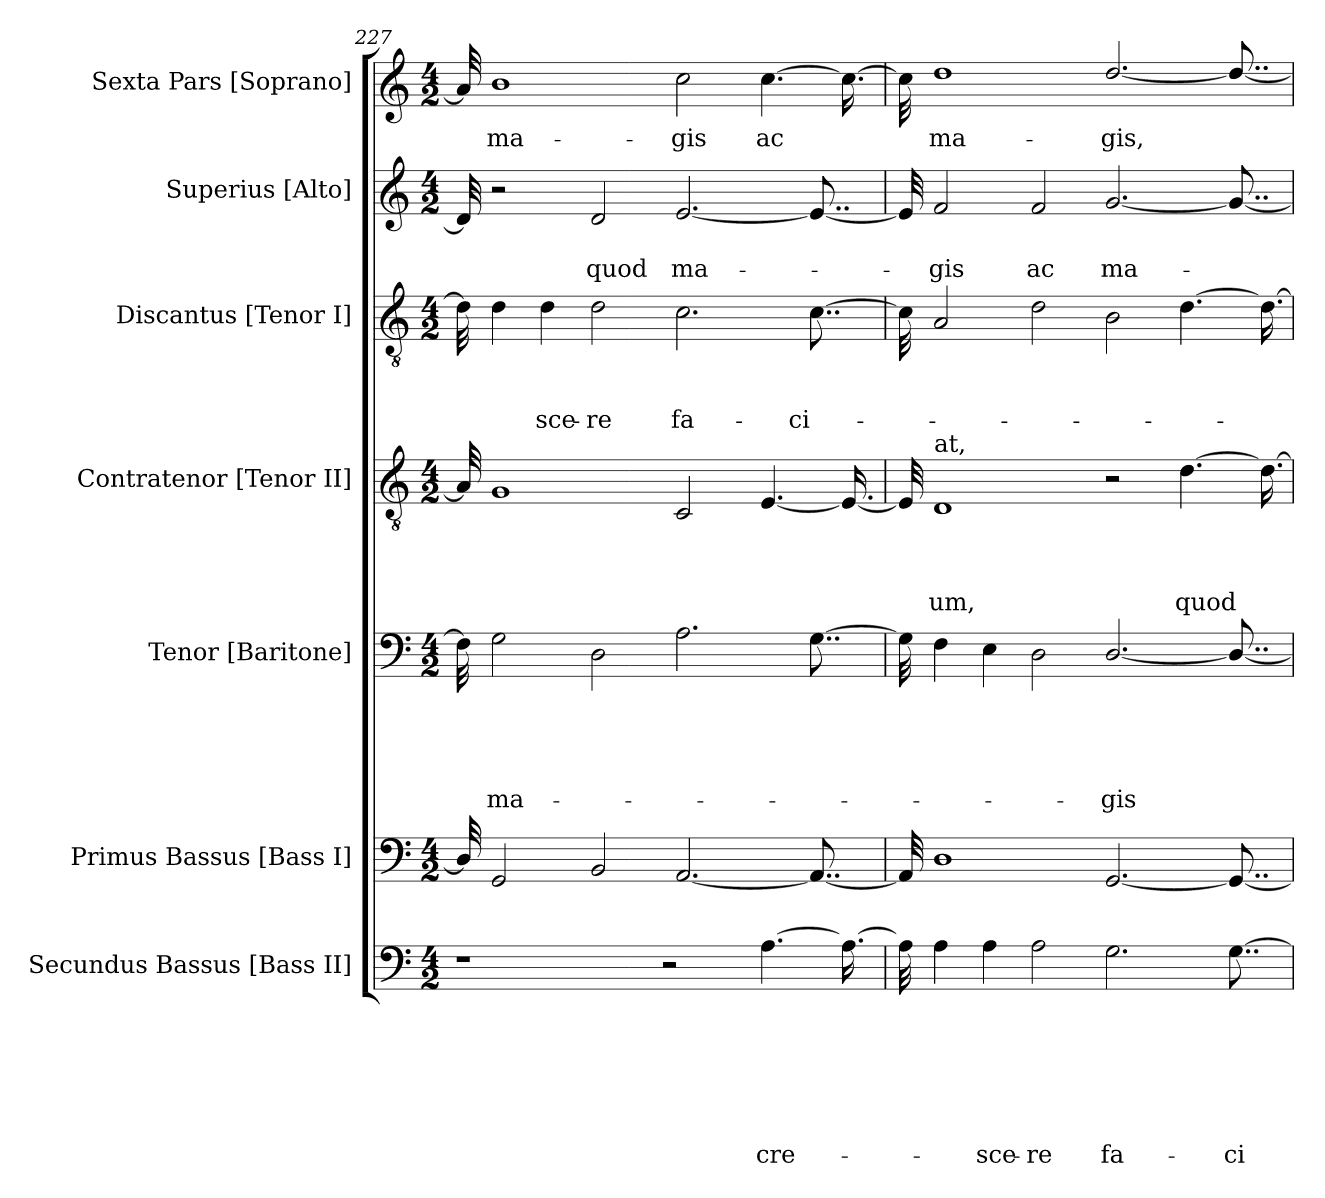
**kern	**text	**text	**text	**text	**text	**text	**text	**kern	**kern	**text	**text	**text	**text	**text	**kern	**text	**text	**text	**text	**kern	**text	**text	**text	**kern	**text	**text	**kern	**text
*part7	*part7	*part7	*part7	*part7	*part7	*part7	*part7	*part6	*part5	*part5	*part5	*part5	*part5	*part5	*part4	*part4	*part4	*part4	*part4	*part3	*part3	*part3	*part3	*part2	*part2	*part2	*part1	*part1
*staff7	*staff7	*staff7	*staff7	*staff7	*staff7	*staff7	*staff7	*staff6	*staff5	*staff5	*staff5	*staff5	*staff5	*staff5	*staff4	*staff4	*staff4	*staff4	*staff4	*staff3	*staff3	*staff3	*staff3	*staff2	*staff2	*staff2	*staff1	*staff1
*I"Secundus Bassus [Bass II]	*	*	*	*	*	*	*	*I"Primus Bassus [Bass I]	*I"Tenor [Baritone]	*	*	*	*	*	*I"Contratenor [Tenor II]	*	*	*	*	*I"Discantus [Tenor I]	*	*	*	*I"Superius [Alto]	*	*	*I"Sexta Pars [Soprano]	*
*I'B II	*	*	*	*	*	*	*	*I'B I	*I'Bar	*	*	*	*	*	*I'T II	*	*	*	*	*I'T I	*	*	*	*I'A	*	*	*I'S	*
*clefF4	*	*	*	*	*	*	*	*clefF4	*clefF4	*	*	*	*	*	*clefGv2	*	*	*	*	*clefGv2	*	*	*	*clefG2	*	*	*clefG2	*
*k[]	*	*	*	*	*	*	*	*k[]	*k[]	*	*	*	*	*	*k[]	*	*	*	*	*k[]	*	*	*	*k[]	*	*	*k[]	*
*C:	*	*	*	*	*	*	*	*C:	*C:	*	*	*	*	*	*C:	*	*	*	*	*C:	*	*	*	*C:	*	*	*C:	*
*M4/2	*	*	*	*	*	*	*	*M4/2	*M4/2	*	*	*	*	*	*M4/2	*	*	*	*	*M4/2	*	*	*	*M4/2	*	*	*M4/2	*
=227	=227	=227	=227	=227	=227	=227	=227	=227	=227	=227	=227	=227	=227	=227	=227	=227	=227	=227	=227	=227	=227	=227	=227	=227	=227	=227	=227	=227
1r	.	.	.	.	.	.	.	32D/]	32F\]	.	.	.	.	.	32A/]	.	.	.	.	32d\]	.	.	.	32d/]	.	.	32a/]	.
!	!	!	!	!	!	!	!	!	!	!	!	!	!	!LO:LY:b	!	!	!	!	!	!	!	!	!	!	!	!	!	!LO:LY:b
.	.	.	.	.	.	.	.	2GG/	2G\	.	.	.	.	ma-	1G	.	.	.	.	4d\	.	.	.	2r	.	.	1b	ma-
!	!	!	!	!	!	!	!	!	!	!	!	!	!	!	!	!	!	!	!	!	!	!	!LO:LY:b	!	!	!	!	!
.	.	.	.	.	.	.	.	.	.	.	.	.	.	.	.	.	.	.	.	4d\	.	.	-sce-	.	.	.	.	.
!	!	!	!	!	!	!	!	!	!	!	!	!	!	!	!	!	!	!	!	!	!	!	!LO:LY:b	!	!	!LO:LY:b	!	!
.	.	.	.	.	.	.	.	2BB/	2D\	.	.	.	.	.	.	.	.	.	.	2d\	.	.	-re	2d/	.	quod	.	.
2r	.	.	.	.	.	.	.	.	.	.	.	.	.	.	.	.	.	.	.	.	.	.	.	.	.	.	.	.
!	!	!	!	!	!	!	!	!	!	!	!	!	!	!	!	!	!	!	!	!	!	!	!LO:LY:b	!	!	!LO:LY:b	!	!LO:LY:b
.	.	.	.	.	.	.	.	[<2.AA/	2.A\	.	.	.	.	.	2C/	.	.	.	.	2.c\	.	.	fa-	[<2.e/	.	ma-	2cc\	-gis
32ryy	.	.	.	.	.	.	.	.	.	.	.	.	.	.	.	.	.	.	.	.	.	.	.	.	.	.	.	.
!	!	!	!	!	!	!	!LO:LY:b:rj	!	!	!	!	!	!	!	!	!	!	!	!	!	!	!	!	!	!	!	!	!LO:LY:b
[>4.A\	.	.	.	.	.	.	cre-	.	.	.	.	.	.	.	[<4.E/	.	.	.	.	.	.	.	.	.	.	.	[>4.cc\	ac
!	!	!	!	!	!	!	!	!	!	!	!	!	!	!	!	!	!	!	!	!	!	!	!LO:LY:b	!	!	!	!	!
.	.	.	.	.	.	.	.	8..AA/_	[>8..G\	.	.	.	.	.	.	.	.	.	.	[>8..c\	.	.	-ci-	8..e/_	.	.	.	.
16.A\_	.	.	.	.	.	.	.	.	.	.	.	.	.	.	16.E/_	.	.	.	.	.	.	.	.	.	.	.	16.cc\_	.
=228	=228	=228	=228	=228	=228	=228	=228	=228	=228	=228	=228	=228	=228	=228	=228	=228	=228	=228	=228	=228	=228	=228	=228	=228	=228	=228	=228	=228
32A\]	.	.	.	.	.	.	.	32AA/]	32G\]	.	.	.	.	.	32E/]	.	.	.	.	32c\]	.	.	.	32e/]	.	.	32cc\]	.
!	!	!	!	!	!	!	!	!	!	!	!	!	!	!	!LO:TX:a:t=at,	!	!	!	!	!	!	!	!	!	!	!	!	!
!	!	!	!	!	!	!	!	!	!	!	!	!	!	!	!	!	!	!	!LO:LY:b	!	!	!	!	!	!	!LO:LY:b	!	!LO:LY:b
4A\	.	.	.	.	.	.	.	1D	4F\	.	.	.	.	.	1D	.	.	.	-um,	2A/	.	.	.	2f/	.	-gis	1dd	ma-
!	!	!	!	!	!	!	!LO:LY:b:rj	!	!	!	!	!	!	!	!	!	!	!	!	!	!	!	!	!	!	!	!	!
4A\	.	.	.	.	.	.	-sce-	.	4E\	.	.	.	.	.	.	.	.	.	.	.	.	.	.	.	.	.	.	.
!	!	!	!	!	!	!	!LO:LY:b:rj	!	!	!	!	!	!	!	!	!	!	!	!	!	!	!	!	!	!	!LO:LY:b	!	!
2A\	.	.	.	.	.	.	-re	.	2D\	.	.	.	.	.	.	.	.	.	.	2d\	.	.	.	2f/	.	ac	.	.
!	!	!	!	!	!	!	!LO:LY:b:rj	!	!	!	!	!	!	!LO:LY:b	!	!	!	!	!	!	!	!	!	!	!	!LO:LY:b	!	!LO:LY:b
2.G\	.	.	.	.	.	.	fa-	[<2.GG/	[<2.D/	.	.	.	.	-gis	2r	.	.	.	.	2B\	.	.	.	[<2.g/	.	ma-	[<2.dd/	-gis,
!	!	!	!	!	!	!	!	!	!	!	!	!	!	!	!	!	!	!	!LO:LY:b	!	!	!	!	!	!	!	!	!
.	.	.	.	.	.	.	.	.	.	.	.	.	.	.	[>4.d\	.	.	.	quod	[>4.d\	.	.	.	.	.	.	.	.
!	!	!	!	!	!	!	!LO:LY:b:rj	!	!	!	!	!	!	!	!	!	!	!	!	!	!	!	!	!	!	!	!	!
[>8..G\	.	.	.	.	.	.	-ci-	8..GG/_	8..D/_	.	.	.	.	.	.	.	.	.	.	.	.	.	.	8..g/_	.	.	8..dd/_	.
.	.	.	.	.	.	.	.	.	.	.	.	.	.	.	16.d\_	.	.	.	.	16.d\_	.	.	.	.	.	.	.	.
=	=	=	=	=	=	=	=	=	=	=	=	=	=	=	=	=	=	=	=	=	=	=	=	=	=	=	=	=
*-	*-	*-	*-	*-	*-	*-	*-	*-	*-	*-	*-	*-	*-	*-	*-	*-	*-	*-	*-	*-	*-	*-	*-	*-	*-	*-	*-	*-
